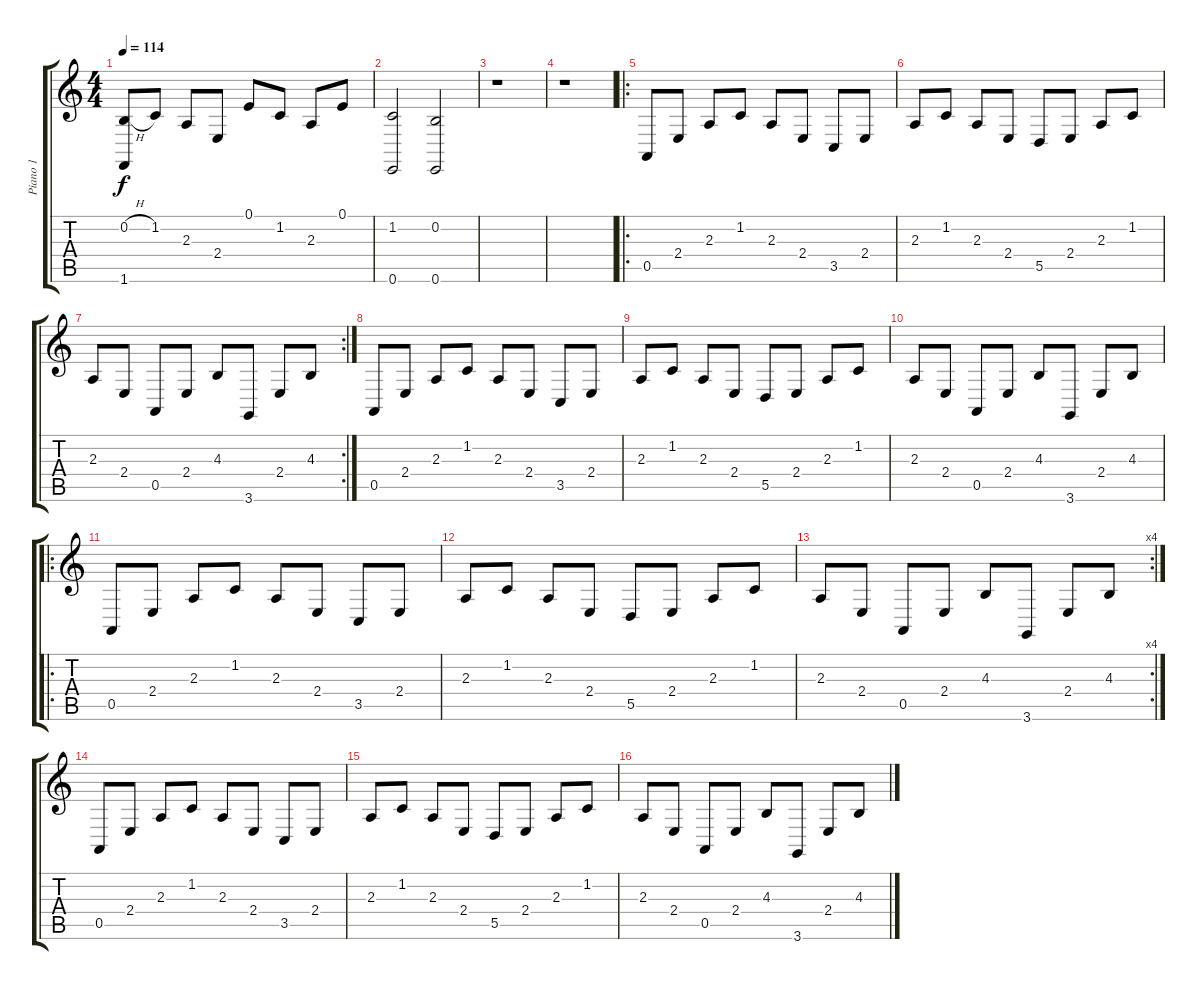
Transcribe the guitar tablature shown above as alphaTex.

\track ("Piano 1" "Piano 1") {instrument acousticgrandpiano}
\staff {score tabs}
\tuning (E4 B3 G3 D3 A2 E2) {hide}
\ts (4 4)
\tempo 114
\clef g2
\ks c
(0.2{h} 1.6).8{dy f} 1.2.8 2.3.8 2.4.8 0.1.8 1.2.8 2.3.8 0.1.8 |
(1.2 0.6).2 (0.2 0.6).2 |
r.1 |
r.1 |
\ro
0.5.8 2.4.8 2.3.8 1.2.8 2.3.8 2.4.8 3.5.8 2.4.8 |
2.3.8 1.2.8 2.3.8 2.4.8 5.5.8 2.4.8 2.3.8 1.2.8 |
\rc 2
2.3.8 2.4.8 0.5.8 2.4.8 4.3.8 3.6.8 2.4.8 4.3.8 |
0.5.8 2.4.8 2.3.8 1.2.8 2.3.8 2.4.8 3.5.8 2.4.8 |
2.3.8 1.2.8 2.3.8 2.4.8 5.5.8 2.4.8 2.3.8 1.2.8 |
2.3.8 2.4.8 0.5.8 2.4.8 4.3.8 3.6.8 2.4.8 4.3.8 |
\ro
0.5.8 2.4.8 2.3.8 1.2.8 2.3.8 2.4.8 3.5.8 2.4.8 |
2.3.8 1.2.8 2.3.8 2.4.8 5.5.8 2.4.8 2.3.8 1.2.8 |
\rc 4
2.3.8 2.4.8 0.5.8 2.4.8 4.3.8 3.6.8 2.4.8 4.3.8 |
0.5.8 2.4.8 2.3.8 1.2.8 2.3.8 2.4.8 3.5.8 2.4.8 |
2.3.8 1.2.8 2.3.8 2.4.8 5.5.8 2.4.8 2.3.8 1.2.8 |
2.3.8 2.4.8 0.5.8 2.4.8 4.3.8 3.6.8 2.4.8 4.3.8
